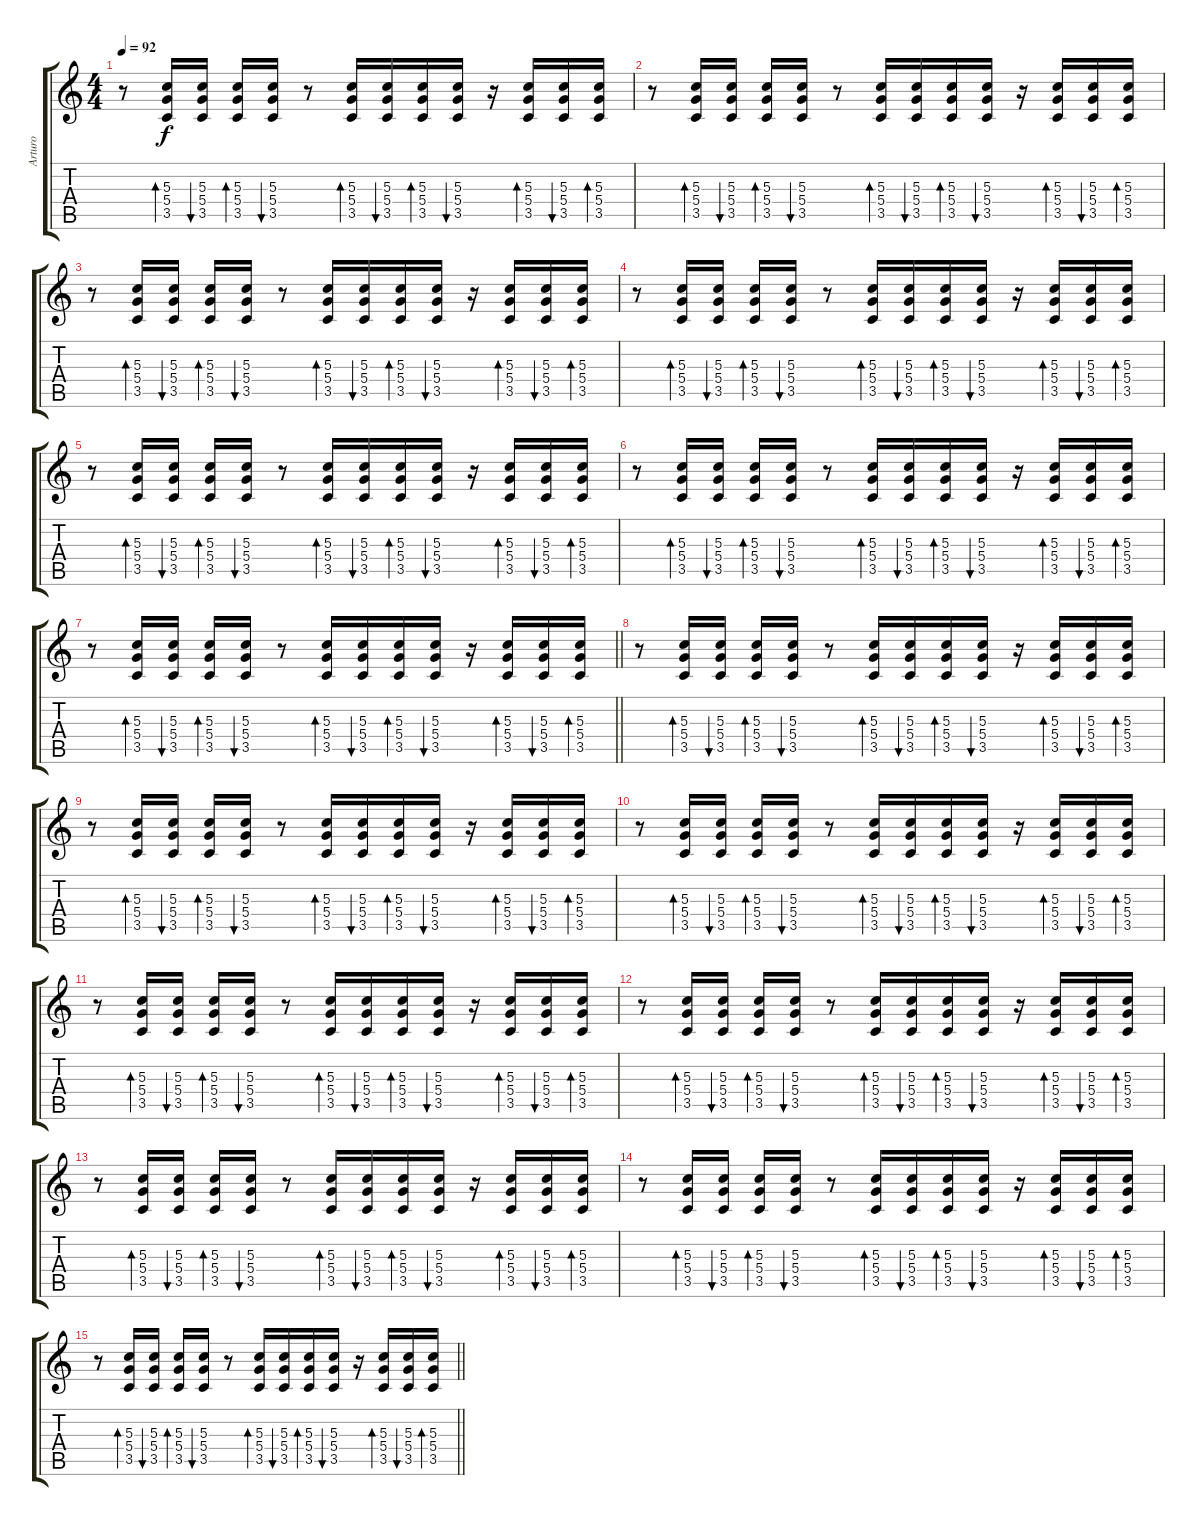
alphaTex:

\track ("Arturo" "Arturo") {instrument distortionguitar}
\staff {score tabs}
\tuning (E4 B3 G3 D3 A2 E2) {hide}
\ts (4 4)
\tempo 92
\clef g2
\ks c
r.8{dy f} (5.3 5.4 3.5).16{bd 30} (5.3 5.4 3.5).16{bu 30} (5.3 5.4 3.5).16{bd 30} (5.3 5.4 3.5).16{bu 30} r.8 (5.3 5.4 3.5).16{bd 30} (5.3 5.4 3.5).16{bu 30} (5.3 5.4 3.5).16{bd 30} (5.3 5.4 3.5).16{bu 30} r.16 (5.3 5.4 3.5).16{bd 30} (5.3 5.4 3.5).16{bu 30} (5.3 5.4 3.5).16{bd 30} |
r.8 (5.3 5.4 3.5).16{bd 30} (5.3 5.4 3.5).16{bu 30} (5.3 5.4 3.5).16{bd 30} (5.3 5.4 3.5).16{bu 30} r.8 (5.3 5.4 3.5).16{bd 30} (5.3 5.4 3.5).16{bu 30} (5.3 5.4 3.5).16{bd 30} (5.3 5.4 3.5).16{bu 30} r.16 (5.3 5.4 3.5).16{bd 30} (5.3 5.4 3.5).16{bu 30} (5.3 5.4 3.5).16{bd 30} |
r.8 (5.3 5.4 3.5).16{bd 30} (5.3 5.4 3.5).16{bu 30} (5.3 5.4 3.5).16{bd 30} (5.3 5.4 3.5).16{bu 30} r.8 (5.3 5.4 3.5).16{bd 30} (5.3 5.4 3.5).16{bu 30} (5.3 5.4 3.5).16{bd 30} (5.3 5.4 3.5).16{bu 30} r.16 (5.3 5.4 3.5).16{bd 30} (5.3 5.4 3.5).16{bu 30} (5.3 5.4 3.5).16{bd 30} |
r.8 (5.3 5.4 3.5).16{bd 30} (5.3 5.4 3.5).16{bu 30} (5.3 5.4 3.5).16{bd 30} (5.3 5.4 3.5).16{bu 30} r.8 (5.3 5.4 3.5).16{bd 30} (5.3 5.4 3.5).16{bu 30} (5.3 5.4 3.5).16{bd 30} (5.3 5.4 3.5).16{bu 30} r.16 (5.3 5.4 3.5).16{bd 30} (5.3 5.4 3.5).16{bu 30} (5.3 5.4 3.5).16{bd 30} |
r.8 (5.3 5.4 3.5).16{bd 30} (5.3 5.4 3.5).16{bu 30} (5.3 5.4 3.5).16{bd 30} (5.3 5.4 3.5).16{bu 30} r.8 (5.3 5.4 3.5).16{bd 30} (5.3 5.4 3.5).16{bu 30} (5.3 5.4 3.5).16{bd 30} (5.3 5.4 3.5).16{bu 30} r.16 (5.3 5.4 3.5).16{bd 30} (5.3 5.4 3.5).16{bu 30} (5.3 5.4 3.5).16{bd 30} |
r.8 (5.3 5.4 3.5).16{bd 30} (5.3 5.4 3.5).16{bu 30} (5.3 5.4 3.5).16{bd 30} (5.3 5.4 3.5).16{bu 30} r.8 (5.3 5.4 3.5).16{bd 30} (5.3 5.4 3.5).16{bu 30} (5.3 5.4 3.5).16{bd 30} (5.3 5.4 3.5).16{bu 30} r.16 (5.3 5.4 3.5).16{bd 30} (5.3 5.4 3.5).16{bu 30} (5.3 5.4 3.5).16{bd 30} |
\barLineRight lightlight
r.8 (5.3 5.4 3.5).16{bd 30} (5.3 5.4 3.5).16{bu 30} (5.3 5.4 3.5).16{bd 30} (5.3 5.4 3.5).16{bu 30} r.8 (5.3 5.4 3.5).16{bd 30} (5.3 5.4 3.5).16{bu 30} (5.3 5.4 3.5).16{bd 30} (5.3 5.4 3.5).16{bu 30} r.16 (5.3 5.4 3.5).16{bd 30} (5.3 5.4 3.5).16{bu 30} (5.3 5.4 3.5).16{bd 30} |
r.8 (5.3 5.4 3.5).16{bd 30} (5.3 5.4 3.5).16{bu 30} (5.3 5.4 3.5).16{bd 30} (5.3 5.4 3.5).16{bu 30} r.8 (5.3 5.4 3.5).16{bd 30} (5.3 5.4 3.5).16{bu 30} (5.3 5.4 3.5).16{bd 30} (5.3 5.4 3.5).16{bu 30} r.16 (5.3 5.4 3.5).16{bd 30} (5.3 5.4 3.5).16{bu 30} (5.3 5.4 3.5).16{bd 30} |
r.8 (5.3 5.4 3.5).16{bd 30} (5.3 5.4 3.5).16{bu 30} (5.3 5.4 3.5).16{bd 30} (5.3 5.4 3.5).16{bu 30} r.8 (5.3 5.4 3.5).16{bd 30} (5.3 5.4 3.5).16{bu 30} (5.3 5.4 3.5).16{bd 30} (5.3 5.4 3.5).16{bu 30} r.16 (5.3 5.4 3.5).16{bd 30} (5.3 5.4 3.5).16{bu 30} (5.3 5.4 3.5).16{bd 30} |
r.8 (5.3 5.4 3.5).16{bd 30} (5.3 5.4 3.5).16{bu 30} (5.3 5.4 3.5).16{bd 30} (5.3 5.4 3.5).16{bu 30} r.8 (5.3 5.4 3.5).16{bd 30} (5.3 5.4 3.5).16{bu 30} (5.3 5.4 3.5).16{bd 30} (5.3 5.4 3.5).16{bu 30} r.16 (5.3 5.4 3.5).16{bd 30} (5.3 5.4 3.5).16{bu 30} (5.3 5.4 3.5).16{bd 30} |
r.8 (5.3 5.4 3.5).16{bd 30} (5.3 5.4 3.5).16{bu 30} (5.3 5.4 3.5).16{bd 30} (5.3 5.4 3.5).16{bu 30} r.8 (5.3 5.4 3.5).16{bd 30} (5.3 5.4 3.5).16{bu 30} (5.3 5.4 3.5).16{bd 30} (5.3 5.4 3.5).16{bu 30} r.16 (5.3 5.4 3.5).16{bd 30} (5.3 5.4 3.5).16{bu 30} (5.3 5.4 3.5).16{bd 30} |
r.8 (5.3 5.4 3.5).16{bd 30} (5.3 5.4 3.5).16{bu 30} (5.3 5.4 3.5).16{bd 30} (5.3 5.4 3.5).16{bu 30} r.8 (5.3 5.4 3.5).16{bd 30} (5.3 5.4 3.5).16{bu 30} (5.3 5.4 3.5).16{bd 30} (5.3 5.4 3.5).16{bu 30} r.16 (5.3 5.4 3.5).16{bd 30} (5.3 5.4 3.5).16{bu 30} (5.3 5.4 3.5).16{bd 30} |
r.8 (5.3 5.4 3.5).16{bd 30} (5.3 5.4 3.5).16{bu 30} (5.3 5.4 3.5).16{bd 30} (5.3 5.4 3.5).16{bu 30} r.8 (5.3 5.4 3.5).16{bd 30} (5.3 5.4 3.5).16{bu 30} (5.3 5.4 3.5).16{bd 30} (5.3 5.4 3.5).16{bu 30} r.16 (5.3 5.4 3.5).16{bd 30} (5.3 5.4 3.5).16{bu 30} (5.3 5.4 3.5).16{bd 30} |
r.8 (5.3 5.4 3.5).16{bd 30} (5.3 5.4 3.5).16{bu 30} (5.3 5.4 3.5).16{bd 30} (5.3 5.4 3.5).16{bu 30} r.8 (5.3 5.4 3.5).16{bd 30} (5.3 5.4 3.5).16{bu 30} (5.3 5.4 3.5).16{bd 30} (5.3 5.4 3.5).16{bu 30} r.16 (5.3 5.4 3.5).16{bd 30} (5.3 5.4 3.5).16{bu 30} (5.3 5.4 3.5).16{bd 30} |
\barLineRight lightlight
r.8 (5.3 5.4 3.5).16{bd 30} (5.3 5.4 3.5).16{bu 30} (5.3 5.4 3.5).16{bd 30} (5.3 5.4 3.5).16{bu 30} r.8 (5.3 5.4 3.5).16{bd 30} (5.3 5.4 3.5).16{bu 30} (5.3 5.4 3.5).16{bd 30} (5.3 5.4 3.5).16{bu 30} r.16 (5.3 5.4 3.5).16{bd 30} (5.3 5.4 3.5).16{bu 30} (5.3 5.4 3.5).16{bd 30}
